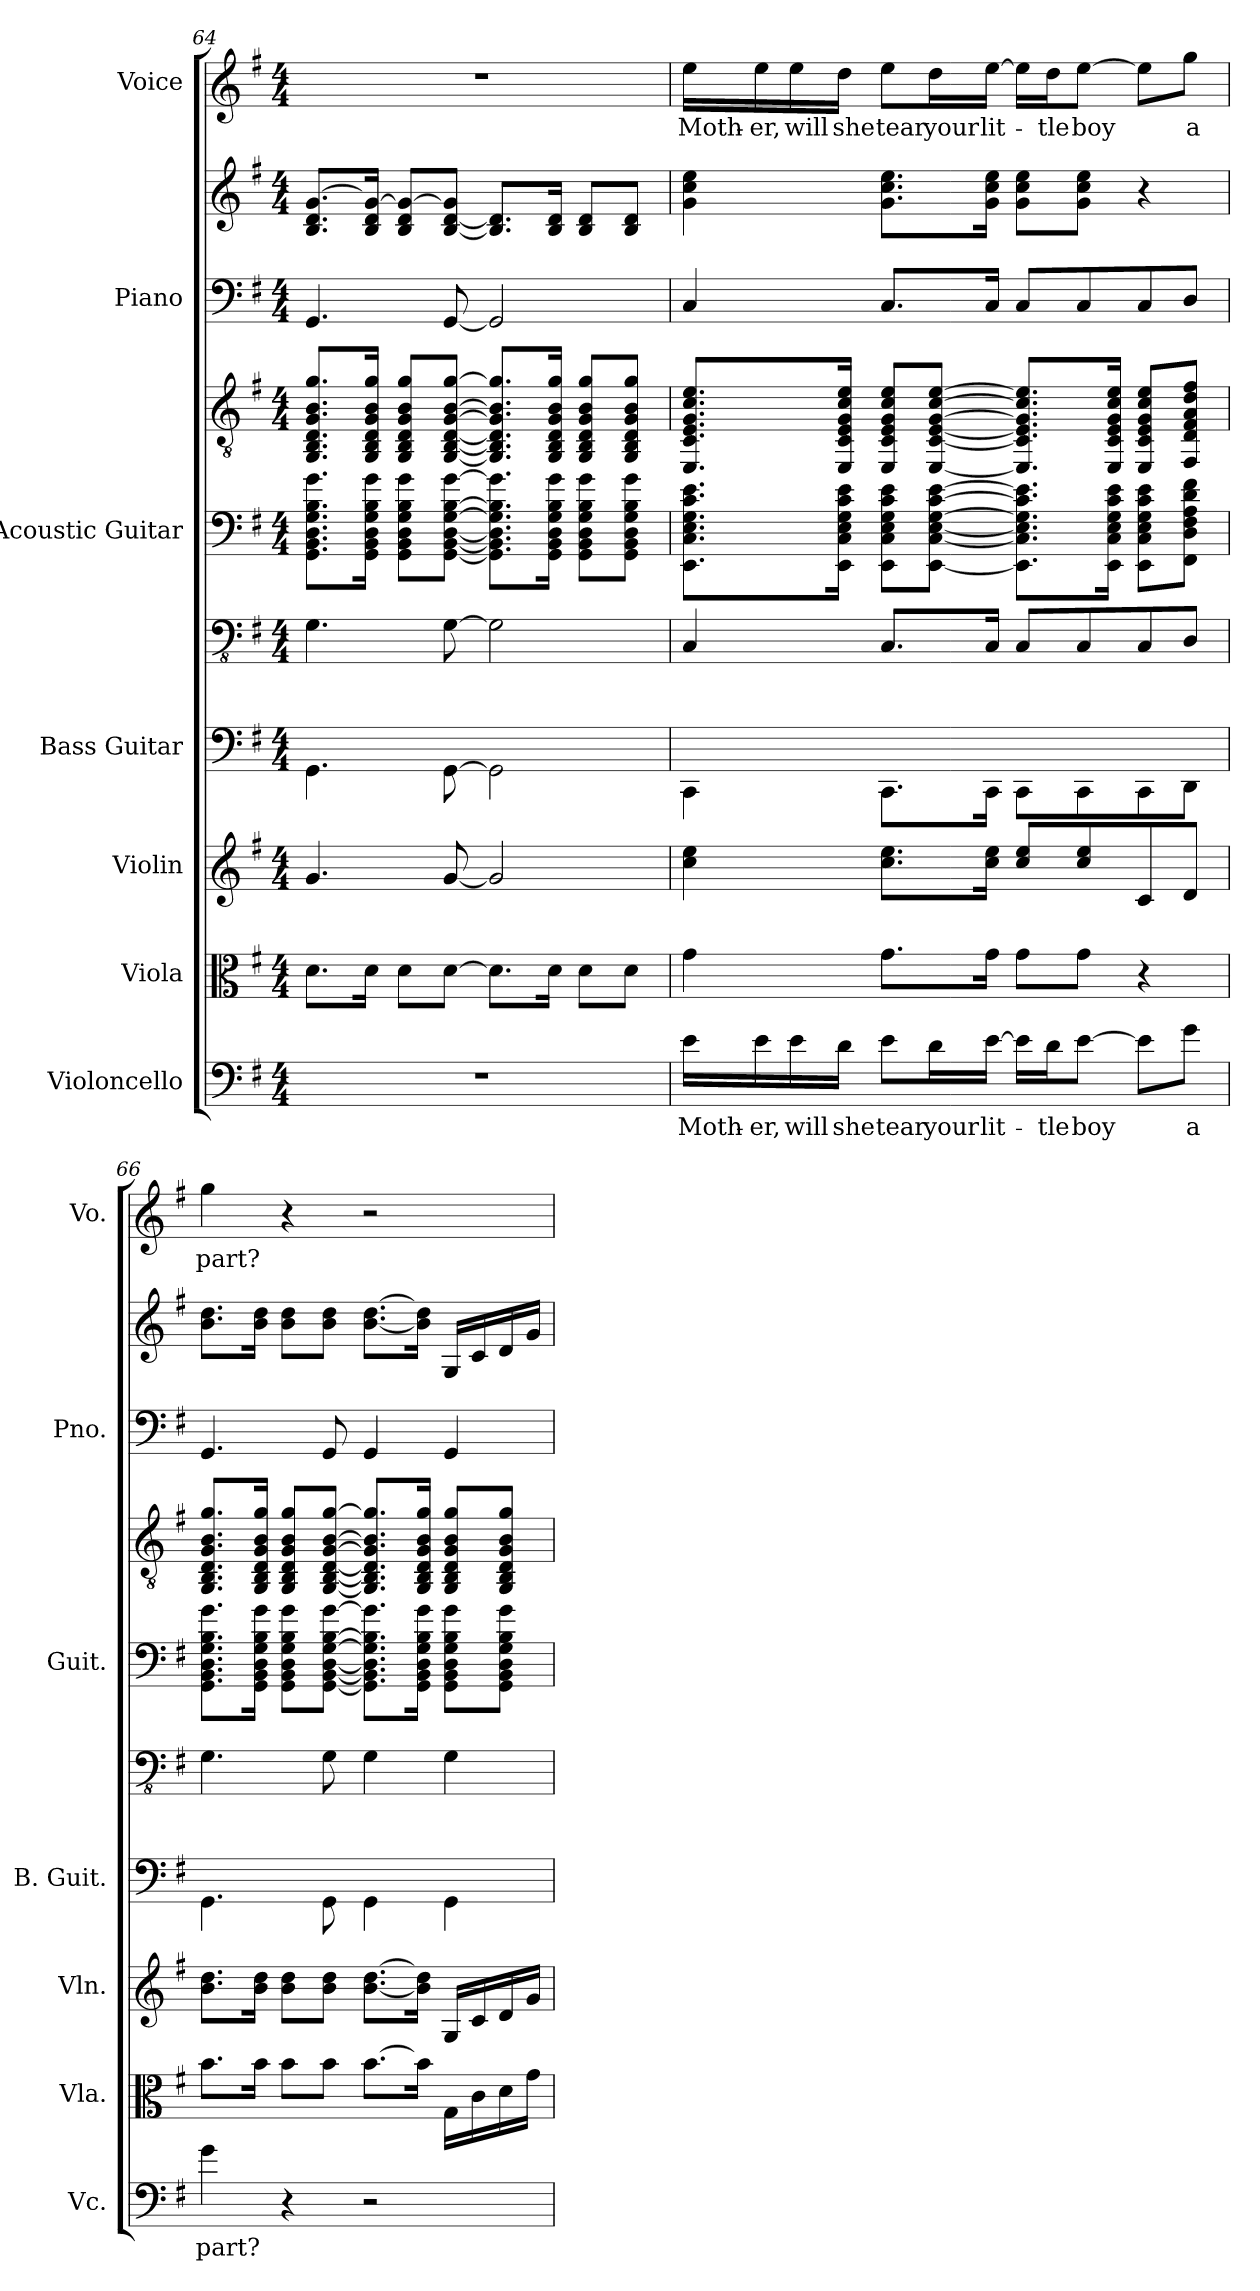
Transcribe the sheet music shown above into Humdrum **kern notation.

**kern	**text	**kern	**kern	**kern	**kern	**kern	**kern	**kern	**kern	**kern	**text
*part7	*part7	*part6	*part5	*part4	*part4	*part3	*part3	*part2	*part2	*part1	*part1
*staff10	*staff10	*staff9	*staff8	*staff7	*staff6	*staff5	*staff4	*staff3	*staff2	*staff1	*staff1
*I"Violoncello	*	*I"Viola	*I"Violin	*I"Bass Guitar	*	*I"Acoustic Guitar	*	*I"Piano	*	*I"Voice	*
*I'Vc.	*	*I'Vla.	*I'Vln.	*I'B. Guit.	*	*I'Guit.	*	*I'Pno.	*	*I'Vo.	*
!!LO:PB:g=z
*clefF4	*	*clefC3	*clefG2	*	*clefFv4	*	*clefGv2	*clefF4	*clefG2	*clefG2	*
*k[f#]	*	*k[f#]	*k[f#]	*k[f#]	*k[f#]	*k[f#]	*k[f#]	*k[f#]	*k[f#]	*k[f#]	*
*M4/4	*	*M4/4	*M4/4	*M4/4	*M4/4	*M4/4	*M4/4	*M4/4	*M4/4	*M4/4	*
=64	=64	=64	=64	=64	=64	=64	=64	=64	=64	=64	=64
1r	.	8.d\L	4.g/	4.GG\	4.GG\	8.GG\ 8.BB\ 8.D\ 8.G\ 8.B\ 8.g\L	8.GG/ 8.BB/ 8.D/ 8.G/ 8.B/ 8.g/L	4.GG/	8.B/ 8.d/ [8.g/L	1r	.
.	.	16d\Jk	.	.	.	16GG\ 16BB\ 16D\ 16G\ 16B\ 16g\Jk	16GG/ 16BB/ 16D/ 16G/ 16B/ 16g/Jk	.	16B/ 16d/ 16g/_Jk	.	.
.	.	8d\L	.	.	.	8GG\ 8BB\ 8D\ 8G\ 8B\ 8g\L	8GG/ 8BB/ 8D/ 8G/ 8B/ 8g/L	.	8B/ 8d/ 8g/_L	.	.
.	.	[8d\J	[8g/	[8GG\	[8GG\	[8GG\ [8BB\ [8D\ [8G\ [8B\ [8g\J	[8GG/ [8BB/ [8D/ [8G/ [8B/ [8g/J	[8GG/	[8B/ [8d/ 8g/]J	.	.
.	.	8.d\L]	2g/]	2GG\]	2GG\]	8.GG\] 8.BB\] 8.D\] 8.G\] 8.B\] 8.g\]L	8.GG/] 8.BB/] 8.D/] 8.G/] 8.B/] 8.g/]L	2GG/]	8.B/] 8.d/]L	.	.
.	.	16d\Jk	.	.	.	16GG\ 16BB\ 16D\ 16G\ 16B\ 16g\Jk	16GG/ 16BB/ 16D/ 16G/ 16B/ 16g/Jk	.	16B/ 16d/Jk	.	.
.	.	8d\L	.	.	.	8GG\ 8BB\ 8D\ 8G\ 8B\ 8g\L	8GG/ 8BB/ 8D/ 8G/ 8B/ 8g/L	.	8B/ 8d/L	.	.
.	.	8d\J	.	.	.	8GG\ 8BB\ 8D\ 8G\ 8B\ 8g\J	8GG/ 8BB/ 8D/ 8G/ 8B/ 8g/J	.	8B/ 8d/J	.	.
=65	=65	=65	=65	=65	=65	=65	=65	=65	=65	=65	=65
16e\LL	Moth-	4g\	4cc\ 4ee\	4CC\	4CC/	8.EE\ 8.C\ 8.E\ 8.G\ 8.c\ 8.e\L	8.EE/ 8.C/ 8.E/ 8.G/ 8.c/ 8.e/L	4C/	4g\ 4cc\ 4ee\	16ee\LL	Moth-
16e\	-er,	.	.	.	.	.	.	.	.	16ee\	-er,
16e\	will	.	.	.	.	.	.	.	.	16ee\	will
16d\JJ	she	.	.	.	.	16EE\ 16C\ 16E\ 16G\ 16c\ 16e\Jk	16EE/ 16C/ 16E/ 16G/ 16c/ 16e/Jk	.	.	16dd\JJ	she
8e\L	tear	8.g\L	8.cc\ 8.ee\L	8.CC\L	8.CC/L	8EE\ 8C\ 8E\ 8G\ 8c\ 8e\L	8EE/ 8C/ 8E/ 8G/ 8c/ 8e/L	8.C/L	8.g\ 8.cc\ 8.ee\L	8ee\L	tear
16d\L	your	.	.	.	.	[8EE\ [8C\ [8E\ [8G\ [8c\ [8e\J	[8EE/ [8C/ [8E/ [8G/ [8c/ [8e/J	.	.	16dd\L	your
[16e\JJ	lit-	16g\Jk	16cc\ 16ee\Jk	16CC\Jk	16CC/Jk	.	.	16C/Jk	16g\ 16cc\ 16ee\Jk	[16ee\JJ	lit-
16e\LL]	.	8g\L	8cc/ 8ee/L	8CC\L	8CC/L	8.EE\] 8.C\] 8.E\] 8.G\] 8.c\] 8.e\]L	8.EE/] 8.C/] 8.E/] 8.G/] 8.c/] 8.e/]L	8C/L	8g\ 8cc\ 8ee\L	16ee\LL]	.
16d\J	-tle	.	.	.	.	.	.	.	.	16dd\J	-tle
[8e\J	boy	8g\J	8cc/ 8ee/	8CC\	8CC/	.	.	8C/	8g\ 8cc\ 8ee\J	[8ee\J	boy
.	.	.	.	.	.	16EE\ 16C\ 16E\ 16G\ 16c\ 16e\Jk	16EE/ 16C/ 16E/ 16G/ 16c/ 16e/Jk	.	.	.	.
8e\L]	.	4r	8c/	8CC\	8CC/	8EE\ 8C\ 8E\ 8G\ 8c\ 8e\L	8EE/ 8C/ 8E/ 8G/ 8c/ 8e/L	8C/	4r	8ee\L]	.
8g\J	a	.	8d/J	8DD\J	8DD/J	8FF#\ 8D\ 8F#\ 8A\ 8d\ 8f#\J	8FF#/ 8D/ 8F#/ 8A/ 8d/ 8f#/J	8D/J	.	8gg\J	a
=66	=66	=66	=66	=66	=66	=66	=66	=66	=66	=66	=66
4g\	part?	8.b\L	8.b\ 8.dd\L	4.GG\	4.GG\	8.GG\ 8.BB\ 8.D\ 8.G\ 8.B\ 8.g\L	8.GG/ 8.BB/ 8.D/ 8.G/ 8.B/ 8.g/L	4.GG/	8.b\ 8.dd\L	4gg\	part?
.	.	16b\Jk	16b\ 16dd\Jk	.	.	16GG\ 16BB\ 16D\ 16G\ 16B\ 16g\Jk	16GG/ 16BB/ 16D/ 16G/ 16B/ 16g/Jk	.	16b\ 16dd\Jk	.	.
4r	.	8b\L	8b\ 8dd\L	.	.	8GG\ 8BB\ 8D\ 8G\ 8B\ 8g\L	8GG/ 8BB/ 8D/ 8G/ 8B/ 8g/L	.	8b\ 8dd\L	4r	.
.	.	8b\J	8b\ 8dd\J	8GG\	8GG\	[8GG\ [8BB\ [8D\ [8G\ [8B\ [8g\J	[8GG/ [8BB/ [8D/ [8G/ [8B/ [8g/J	8GG/	8b\ 8dd\J	.	.
2r	.	[8.b\L	[8.b\ [8.dd\L	4GG\	4GG\	8.GG\] 8.BB\] 8.D\] 8.G\] 8.B\] 8.g\]L	8.GG/] 8.BB/] 8.D/] 8.G/] 8.B/] 8.g/]L	4GG/	[8.b\ [8.dd\L	2r	.
.	.	16b\Jk]	16b\] 16dd\]Jk	.	.	16GG\ 16BB\ 16D\ 16G\ 16B\ 16g\Jk	16GG/ 16BB/ 16D/ 16G/ 16B/ 16g/Jk	.	16b\] 16dd\]Jk	.	.
.	.	16G\LL	16G/LL	4GG\	4GG\	8GG\ 8BB\ 8D\ 8G\ 8B\ 8g\L	8GG/ 8BB/ 8D/ 8G/ 8B/ 8g/L	4GG/	16G/LL	.	.
.	.	16c\	16c/	.	.	.	.	.	16c/	.	.
.	.	16d\	16d/	.	.	8GG\ 8BB\ 8D\ 8G\ 8B\ 8g\J	8GG/ 8BB/ 8D/ 8G/ 8B/ 8g/J	.	16d/	.	.
.	.	16g\JJ	16g/JJ	.	.	.	.	.	16g/JJ	.	.
=	=	=	=	=	=	=	=	=	=	=	=
*-	*-	*-	*-	*-	*-	*-	*-	*-	*-	*-	*-
